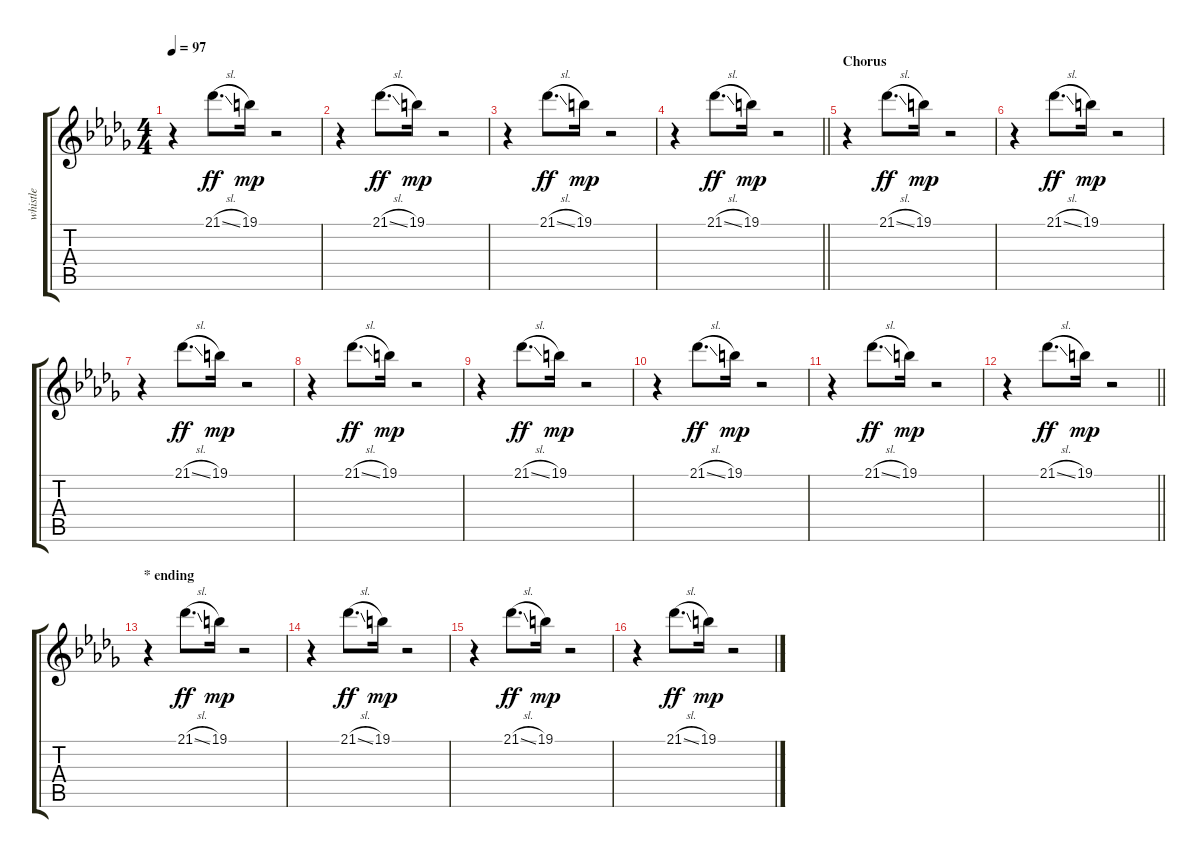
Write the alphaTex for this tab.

\track ("whistle" "whistle") {instrument whistle}
\staff {score tabs}
\tuning (E4 B3 G3 D3 A2 E2) {hide}
\ts (4 4)
\tempo 97
\clef g2
\ks bbminor
r.4{dy mp} 21.1{sl}.8{d dy ff} 19.1.16{dy mp} r.2 |
r.4 21.1{sl}.8{d dy ff} 19.1.16{dy mp} r.2 |
r.4 21.1{sl}.8{d dy ff} 19.1.16{dy mp} r.2 |
\barLineRight lightlight
r.4 21.1{sl}.8{d dy ff} 19.1.16{dy mp} r.2 |
\section ("" "Chorus")
r.4 21.1{sl}.8{d dy ff} 19.1.16{dy mp} r.2 |
r.4 21.1{sl}.8{d dy ff} 19.1.16{dy mp} r.2 |
r.4 21.1{sl}.8{d dy ff} 19.1.16{dy mp} r.2 |
r.4 21.1{sl}.8{d dy ff} 19.1.16{dy mp} r.2 |
r.4 21.1{sl}.8{d dy ff} 19.1.16{dy mp} r.2 |
r.4 21.1{sl}.8{d dy ff} 19.1.16{dy mp} r.2 |
r.4 21.1{sl}.8{d dy ff} 19.1.16{dy mp} r.2 |
\barLineRight lightlight
r.4 21.1{sl}.8{d dy ff} 19.1.16{dy mp} r.2 |
\section ("" "* ending")
r.4 21.1{sl}.8{d dy ff} 19.1.16{dy mp} r.2 |
r.4 21.1{sl}.8{d dy ff} 19.1.16{dy mp} r.2 |
r.4 21.1{sl}.8{d dy ff} 19.1.16{dy mp} r.2 |
r.4 21.1{sl}.8{d dy ff} 19.1.16{dy mp} r.2
